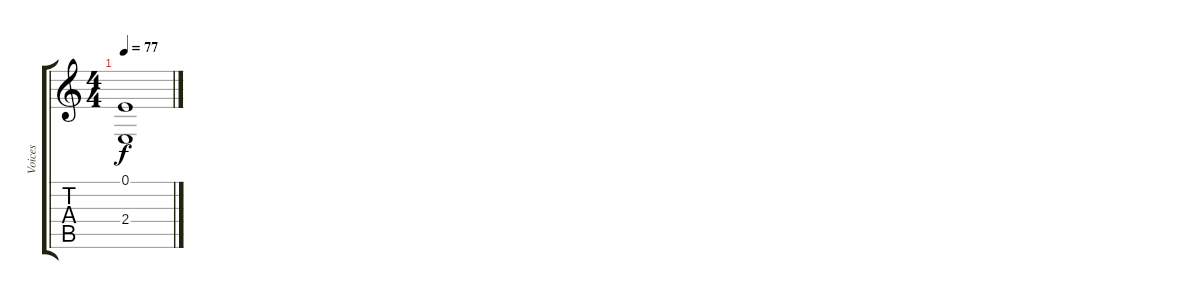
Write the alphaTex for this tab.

\track ("Voices" "Voices") {instrument choiraahs}
\staff {score tabs}
\tuning (E4 B3 G3 D3 A2 E2) {hide}
\ts (4 4)
\tempo 77
\clef g2
\ks c
(0.1 2.4).1{dy f}
